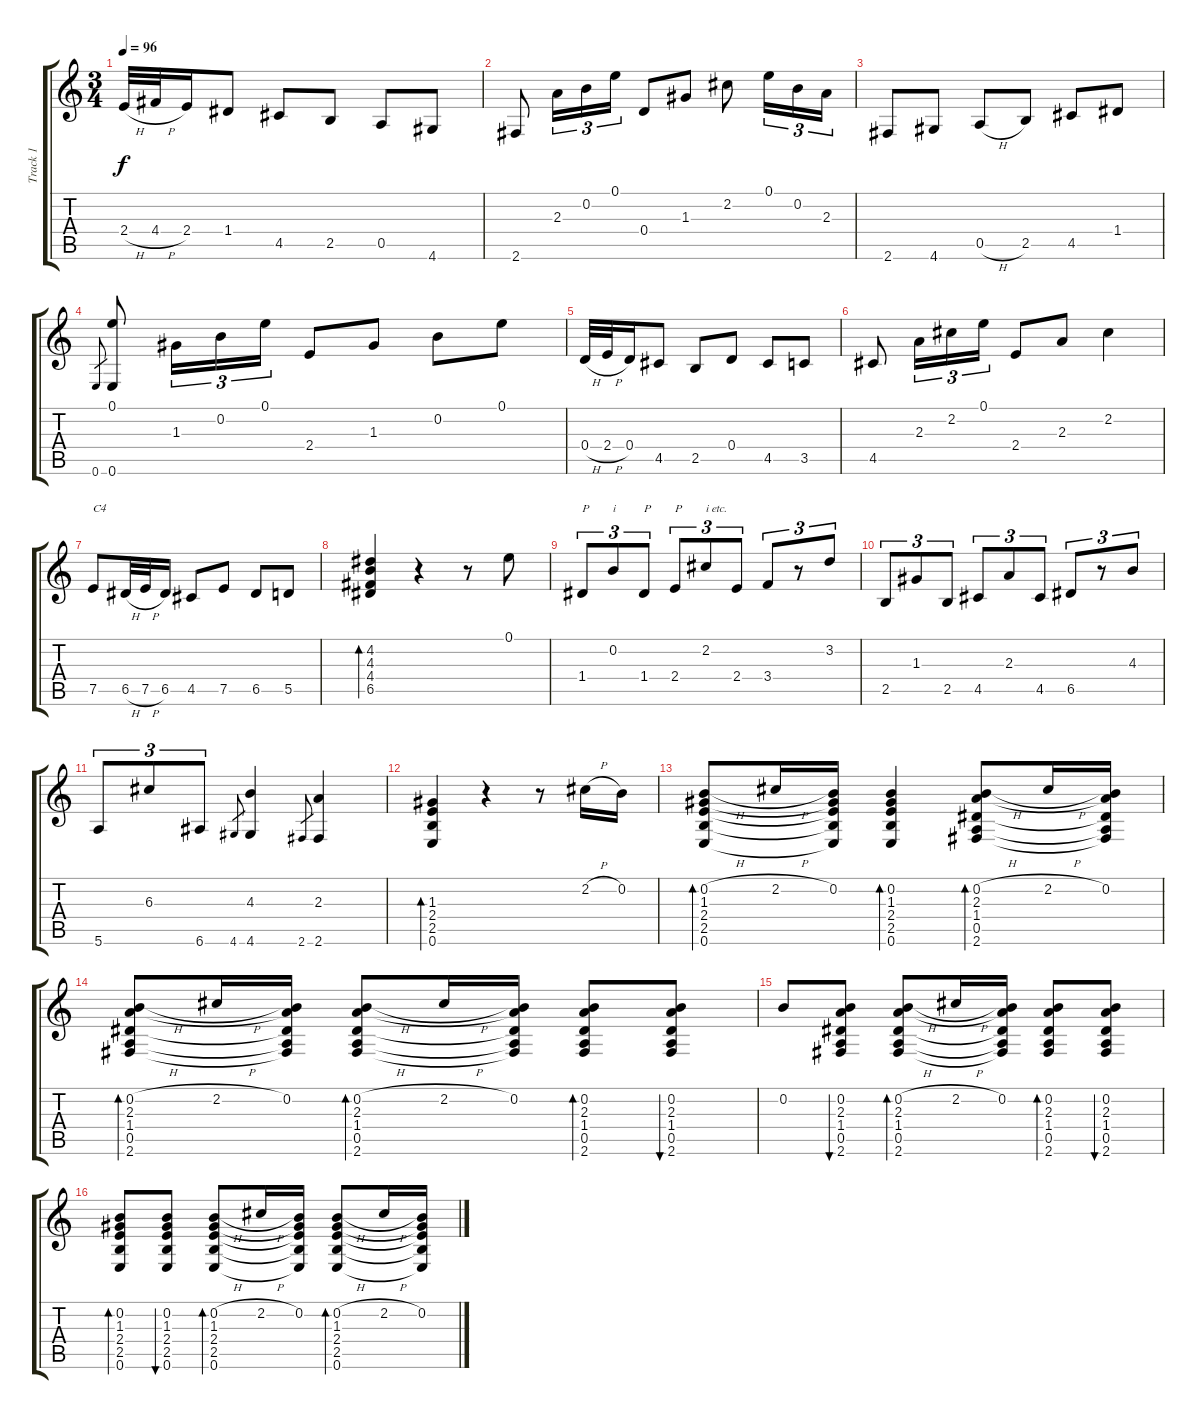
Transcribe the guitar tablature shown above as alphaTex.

\track ("Track 1" "Track 1") {instrument acousticguitarnylon}
\staff {score tabs}
\tuning (E4 B3 G3 D3 A2 E2) {hide}
\ts (3 4)
\tempo 96
\clef g2
\ks c
2.4{h}.32{dy f} 4.4{h}.32 2.4.16 1.4.8 4.5.8 2.5.8 0.5.8 4.6.8 |
2.6.8 2.3.16{tu (3 2)} 0.2.16{tu (3 2)} 0.1.16{tu (3 2)} 0.4.8 1.3.8 2.2.8 0.1.16{tu (3 2)} 0.2.16{tu (3 2)} 2.3.16{tu (3 2)} |
2.6.8 4.6.8 0.5{h}.8 2.5.8 4.5.8 1.4.8 |
0.6.8{gr} (0.1 0.6).8 1.3.16{tu (3 2)} 0.2.16{tu (3 2)} 0.1.16{tu (3 2)} 2.4.8 1.3.8 0.2.8 0.1.8 |
0.4{h}.32 2.4{h}.32 0.4.16 4.5.8 2.5.8 0.4.8 4.5.8 3.5.8 |
4.5.8 2.3.16{tu (3 2)} 2.2.16{tu (3 2)} 0.1.16{tu (3 2)} 2.4.8 2.3.8 2.2.4 |
7.5.8{txt "C4"} 6.5{h}.32 7.5{h}.32 6.5.16 4.5.8 7.5.8 6.5.8 5.5.8 |
(4.2 4.3 4.4 6.5).4{bd 60} r.4 r.8 0.1.8 |
1.4.8{tu (3 2) txt "P"} 0.2.8{tu (3 2) txt "i"} 1.4.8{tu (3 2) txt "P"} 2.4.8{tu (3 2) txt "P"} 2.2.8{tu (3 2) txt "i etc."} 2.4.8{tu (3 2)} 3.4.8{tu (3 2)} r.8{tu (3 2)} 3.2.8{tu (3 2)} |
2.5.8{tu (3 2)} 1.3.8{tu (3 2)} 2.5.8{tu (3 2)} 4.5.8{tu (3 2)} 2.3.8{tu (3 2)} 4.5.8{tu (3 2)} 6.5.8{tu (3 2)} r.8{tu (3 2)} 4.3.8{tu (3 2)} |
5.6.8{tu (3 2)} 6.3.8{tu (3 2)} 6.6.8{tu (3 2)} 4.6.8{gr} (4.3 4.6).4 2.6.8{gr} (2.3 2.6).4 |
(1.3 2.4 2.5 0.6).4{bd 60} r.4 r.8 2.2{h}.16 0.2.16 |
(0.2{h} 1.3 2.4 2.5 0.6).8{bd 60} 2.2{h}.16 (0.2 1.3{t} 2.4{t} 2.5{t} 0.6{t}).16 (0.2 1.3 2.4 2.5 0.6).4{bd 60} (0.2{h} 2.3 1.4 0.5 2.6).8{bd 60} 2.2{h}.16 (0.2 2.3{t} 1.4{t} 0.5{t} 2.6{t}).16 |
(0.2{h} 2.3 1.4 0.5 2.6).8{bd 60} 2.2{h}.16 (0.2 2.3{t} 1.4{t} 0.5{t} 2.6{t}).16 (0.2{h} 2.3 1.4 0.5 2.6).8{bd 60} 2.2{h}.16 (0.2 2.3{t} 1.4{t} 0.5{t} 2.6{t}).16 (0.2 2.3 1.4 0.5 2.6).8{bd 60} (0.2 2.3 1.4 0.5 2.6).8{bu 60} |
0.2.8 (0.2 2.3 1.4 0.5 2.6).8{bu 60} (0.2{h} 2.3 1.4 0.5 2.6).8{bd 60} 2.2{h}.16 (0.2 2.3{t} 1.4{t} 0.5{t} 2.6{t}).16 (0.2 2.3 1.4 0.5 2.6).8{bd 60} (0.2 2.3 1.4 0.5 2.6).8{bu 60} |
(0.2 1.3 2.4 2.5 0.6).8{bd 60} (0.2 1.3 2.4 2.5 0.6).8{bu 60} (0.2{h} 1.3 2.4 2.5 0.6).8{bd 60} 2.2{h}.16 (0.2 1.3{t} 2.4{t} 2.5{t} 0.6{t}).16 (0.2{h} 1.3 2.4 2.5 0.6).8{bd 60} 2.2{h}.16 (0.2 1.3{t} 2.4{t} 2.5{t} 0.6{t}).16
